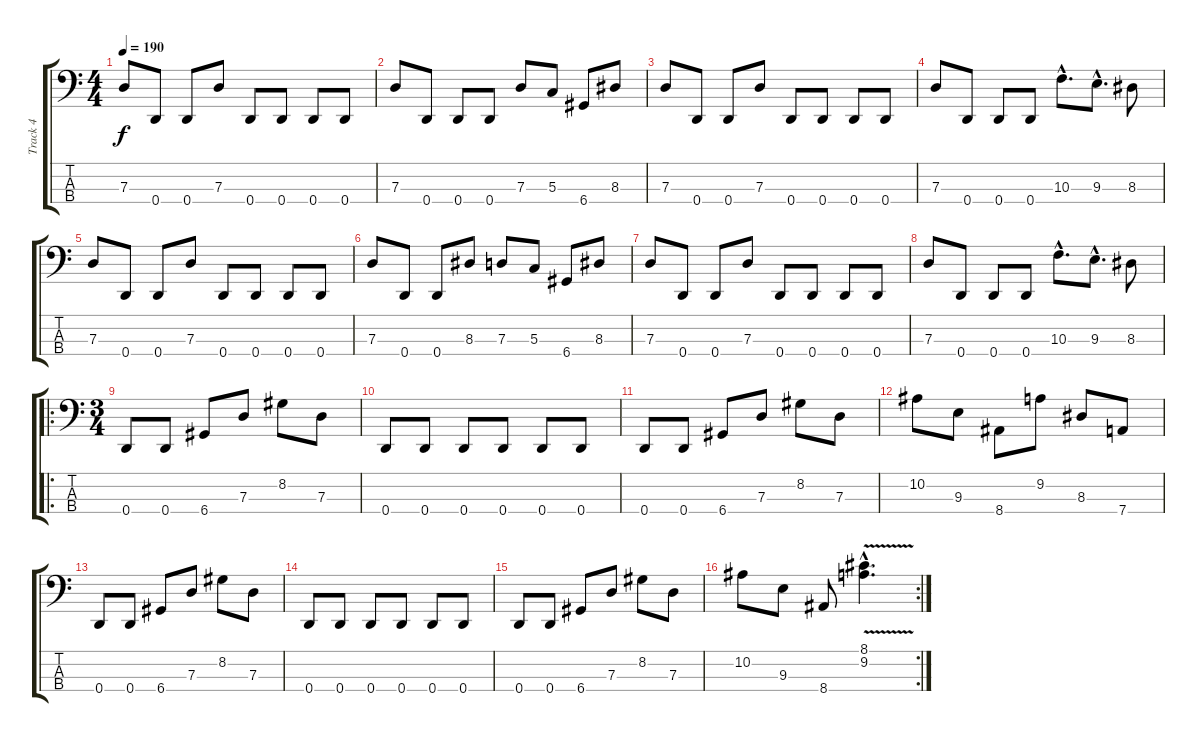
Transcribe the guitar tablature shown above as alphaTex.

\track ("Track 4" "Track 4") {instrument electricbassfinger}
\staff {score tabs}
\tuning (F2 C2 G1 D1) {hide}
\ts (4 4)
\tempo 190
\clef f4
\ks c
7.3.8{dy f} 0.4.8 0.4.8 7.3.8 0.4.8 0.4.8 0.4.8 0.4.8 |
7.3.8 0.4.8 0.4.8 0.4.8 7.3.8 5.3.8 6.4.8 8.3.8 |
7.3.8 0.4.8 0.4.8 7.3.8 0.4.8 0.4.8 0.4.8 0.4.8 |
7.3.8 0.4.8 0.4.8 0.4.8 10.3{hac}.8{d} 9.3{hac}.8{d} 8.3.8 |
7.3.8 0.4.8 0.4.8 7.3.8 0.4.8 0.4.8 0.4.8 0.4.8 |
7.3.8 0.4.8 0.4.8 8.3.8 7.3.8 5.3.8 6.4.8 8.3.8 |
7.3.8 0.4.8 0.4.8 7.3.8 0.4.8 0.4.8 0.4.8 0.4.8 |
7.3.8 0.4.8 0.4.8 0.4.8 10.3{hac}.8{d} 9.3{hac}.8{d} 8.3.8 |
\ro
\ts (3 4)
0.4.8 0.4.8 6.4.8 7.3.8 8.2.8 7.3.8 |
0.4.8 0.4.8 0.4.8 0.4.8 0.4.8 0.4.8 |
0.4.8 0.4.8 6.4.8 7.3.8 8.2.8 7.3.8 |
10.2.8 9.3.8 8.4.8 9.2.8 8.3.8 7.4.8 |
0.4.8 0.4.8 6.4.8 7.3.8 8.2.8 7.3.8 |
0.4.8 0.4.8 0.4.8 0.4.8 0.4.8 0.4.8 |
0.4.8 0.4.8 6.4.8 7.3.8 8.2.8 7.3.8 |
\rc 2
10.2.8 9.3.8 8.4.8 (8.1{v hac} 9.2{v hac}).4{d}
